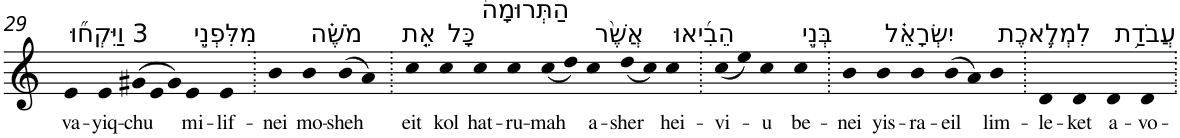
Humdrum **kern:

**kern	**text
*part1	*part1
*staff1	*staff1
*I"Piano	*
*I'Pno	*
!!LO:PB:g=z
*clefG2	*
*k[]	*
=29	=29
!LO:TX:a:t=3 וַיִּקְח֞וּ	!
!	!LO:LY:b
4e	va-
!	!LO:LY:b
4e	-yiq-
*Xtuplet	*
!	!LO:LY:b
(>12g#X	-chu
12e	.
12g#)	.
!LO:TX:a:t=מִלִּפְנֵ֣י	!
!	!LO:LY:b
4e	mi-
!	!LO:LY:b
4e	-lif-
=30.	=30.
!	!LO:LY:b
4b	-nei
!LO:TX:a:t=מֹשֶׁ֗ה	!
!	!LO:LY:b
4b	mo-
!	!LO:LY:b
(>8b	-sheh
8a)	.
=31.	=31.
!LO:TX:a:t=אֵ֤ת	!
!	!LO:LY:b
4cc	eit
!LO:TX:a:t=כָּל	!
!	!LO:LY:b
4cc	kol
!LO:TX:a:t=הַתְּרוּמָה֙	!
!	!LO:LY:b
4cc	hat-
!	!LO:LY:b
4cc	-ru-
!	!LO:LY:b
(<8cc	-mah
8dd)	.
!LO:TX:a:t=אֲשֶׁ֨ר	!
!	!LO:LY:b
4cc	a-
!	!LO:LY:b
(<8dd	-sher
8cc)	.
!LO:TX:a:t=הֵבִ֜יאוּ	!
!	!LO:LY:b
4cc	hei-
=32.	=32.
!	!LO:LY:b
(<8cc	-vi-
8ee)	.
!	!LO:LY:b
4cc	-u
!LO:TX:a:t=בְּנֵ֣י	!
!	!LO:LY:b
4cc	be-
=33.	=33.
!	!LO:LY:b
4b	-nei
!LO:TX:a:t=יִשְׂרָאֵ֗ל	!
!	!LO:LY:b
4b	yis-
!	!LO:LY:b
4b	-ra-
!	!LO:LY:b
(>8b	-eil
8a)	.
!LO:TX:a:t=לִמְלֶ֛אכֶת	!
!	!LO:LY:b
4b	lim-
=34.	=34.
!	!LO:LY:b
4d	-le-
!	!LO:LY:b
4d	-ket
!LO:TX:a:t=עֲבֹדַ֥ת	!
!	!LO:LY:b
4d	a-
!	!LO:LY:b
4d	-vo-
=.	=.
*-	*-
